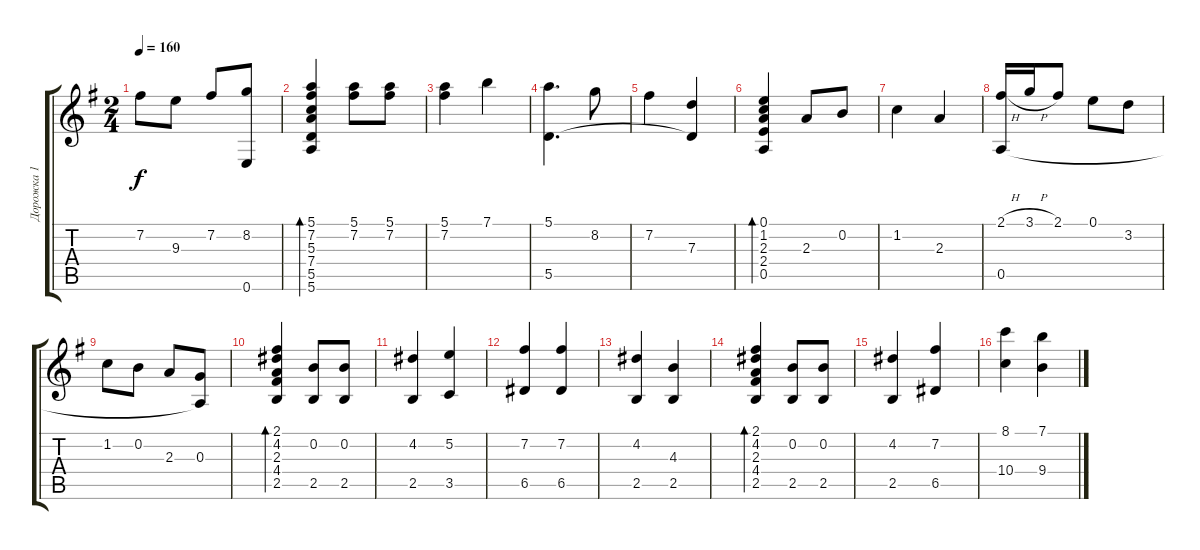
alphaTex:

\track ("Дорожка 1" "Дорожка 1") {instrument acousticguitarnylon}
\staff {score tabs}
\tuning (E4 B3 G3 D3 A2 E2) {hide}
\ts (2 4)
\tempo 160
\clef g2
\ks eminor
7.2.8{dy f} 9.3.8 7.2.8 (8.2 0.6{t}).8 |
(5.1 7.2 5.3 7.4 5.5 5.6).4{bd 480} (5.1 7.2).8 (5.1 7.2).8 |
(5.1 7.2).4 7.1.4 |
(5.1 5.5).4{d} 8.2.8 |
7.2.4 (7.3 5.5{t}).4 |
(0.1 1.2 2.3 2.4 0.5).4{bd 480} 2.3.8 0.2.8 |
1.2.4 2.3.4 |
(2.1{h} 0.5).16 3.1{h}.16 2.1.8 0.1.8 3.2.8 |
1.2.8 0.2.8 2.3.8 (0.3 0.5{t}).8 |
(2.1 4.2 2.3 4.4 2.5).4{bd 480} (0.2 2.5).8 (0.2 2.5).8 |
(4.2 2.5).4 (5.2 3.5).4 |
(7.2 6.5).4 (7.2 6.5).4 |
(4.2 2.5).4 (4.3 2.5).4 |
(2.1 4.2 2.3 4.4 2.5).4{bd 480} (0.2 2.5).8 (0.2 2.5).8 |
(4.2 2.5).4 (7.2 6.5).4 |
(8.1 10.4).4 (7.1 9.4).4
